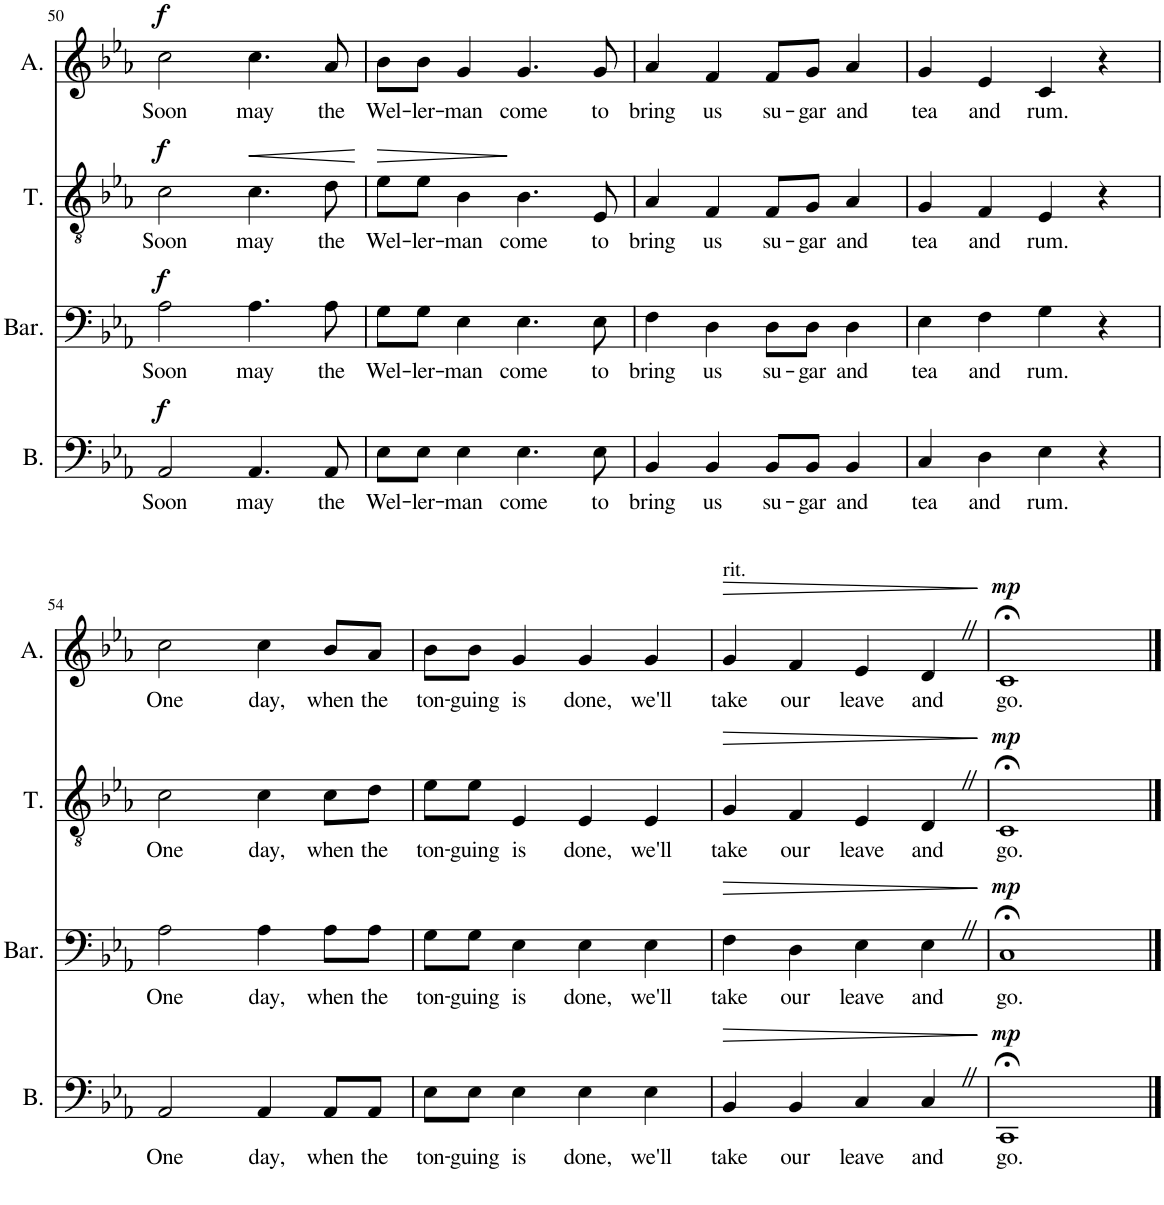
**kern	**text	**dynam	**kern	**text	**dynam	**kern	**text	**dynam	**kern	**text	**dynam
*part4	*part4	*part4	*part3	*part3	*part3	*part2	*part2	*part2	*part1	*part1	*part1
*staff4	*staff4	*staff4	*staff3	*staff3	*staff3	*staff2	*staff2	*staff2	*staff1	*staff1	*staff1
*I"Bass	*	*	*I"Baritone	*	*	*I"Tenor	*	*	*I"Alto	*	*
*I'B.	*	*	*I'Bar.	*	*	*I'T.	*	*	*I'A.	*	*
!!LO:PB:g=z
*clefF4	*	*	*clefF4	*	*	*clefGv2	*	*	*clefG2	*	*
*	*	*	*	*	*	*Trd8c14	*	*	*Trd1c2	*	*
*k[b-e-a-]	*	*	*k[b-e-a-]	*	*	*k[b-e-a-]	*	*	*k[b-e-a-]	*	*
*M2/2	*	*	*M2/2	*	*	*M2/2	*	*	*M2/2	*	*
*met(c|)	*	*	*met(c|)	*	*	*met(c|)	*	*	*met(c|)	*	*
=50	=50	=50	=50	=50	=50	=50	=50	=50	=50	=50	=50
!	!LO:LY:b	!LO:DY:a	!	!LO:LY:b	!LO:DY:a	!	!LO:LY:b	!LO:DY:a	!	!LO:LY:b	!LO:DY:a
2AA-/	Soon	f	2A-\	Soon	f	2c\	Soon	f	2cc\	Soon	f
!	!LO:LY:b	!	!	!LO:LY:b	!	!	!LO:LY:b	!LO:HP:b	!	!LO:LY:b	!
4.AA-/	may	.	4.A-\	may	.	4.c\	may	<	4.cc\	may	.
!	!LO:LY:b	!	!	!LO:LY:b	!	!	!LO:LY:b	!	!	!LO:LY:b	!
8AA-/	the	.	8A-\	the	.	8d\	the	.	8a-/	the	.
.	.	.	.	.	.	.	.	[	.	.	.
=51	=51	=51	=51	=51	=51	=51	=51	=51	=51	=51	=51
!	!LO:LY:b	!	!	!LO:LY:b	!	!	!LO:LY:b	!LO:HP:b	!	!LO:LY:b	!
8E-\L	Wel-	.	8G\L	Wel-	.	8e-\L	Wel-	>	8b-\L	Wel-	.
!	!LO:LY:b	!	!	!LO:LY:b	!	!	!LO:LY:b	!	!	!LO:LY:b	!
8E-\J	-ler-	.	8G\J	-ler-	.	8e-\J	-ler-	.	8b-\J	-ler-	.
!	!LO:LY:b	!	!	!LO:LY:b	!	!	!LO:LY:b	!	!	!LO:LY:b	!
4E-\	-man	.	4E-\	-man	.	4B-\	-man	.	4g/	-man	.
!	!LO:LY:b	!	!	!LO:LY:b	!	!	!LO:LY:b	!	!	!LO:LY:b	!
4.E-\	come	.	4.E-\	come	.	4.B-\	come	]	4.g/	come	.
!	!LO:LY:b	!	!	!LO:LY:b	!	!	!LO:LY:b	!	!	!LO:LY:b	!
8E-\	to	.	8E-\	to	.	8E-/	to	.	8g/	to	.
=52	=52	=52	=52	=52	=52	=52	=52	=52	=52	=52	=52
!	!LO:LY:b	!	!	!LO:LY:b	!	!	!LO:LY:b	!	!	!LO:LY:b	!
4BB-/	bring	.	4F\	bring	.	4A-/	bring	.	4a-/	bring	.
!	!LO:LY:b	!	!	!LO:LY:b	!	!	!LO:LY:b	!	!	!LO:LY:b	!
4BB-/	us	.	4D\	us	.	4F/	us	.	4f/	us	.
!	!LO:LY:b	!	!	!LO:LY:b	!	!	!LO:LY:b	!	!	!LO:LY:b	!
8BB-/L	su-	.	8D\L	su-	.	8F/L	su-	.	8f/L	su-	.
!	!LO:LY:b	!	!	!LO:LY:b	!	!	!LO:LY:b	!	!	!LO:LY:b	!
8BB-/J	-gar	.	8D\J	-gar	.	8G/J	-gar	.	8g/J	-gar	.
!	!LO:LY:b	!	!	!LO:LY:b	!	!	!LO:LY:b	!	!	!LO:LY:b	!
4BB-/	and	.	4D\	and	.	4A-/	and	.	4a-/	and	.
=53	=53	=53	=53	=53	=53	=53	=53	=53	=53	=53	=53
!	!LO:LY:b	!	!	!LO:LY:b	!	!	!LO:LY:b	!	!	!LO:LY:b	!
4C/	tea	.	4E-\	tea	.	4G/	tea	.	4g/	tea	.
!	!LO:LY:b	!	!	!LO:LY:b	!	!	!LO:LY:b	!	!	!LO:LY:b	!
4D\	and	.	4F\	and	.	4F/	and	.	4e-/	and	.
!	!LO:LY:b	!	!	!LO:LY:b	!	!	!LO:LY:b	!	!	!LO:LY:b	!
4E-\	rum.	.	4G\	rum.	.	4E-/	rum.	.	4c/	rum.	.
4r	.	.	4r	.	.	4r	.	.	4r	.	.
!!LO:LB:g=z
=54	=54	=54	=54	=54	=54	=54	=54	=54	=54	=54	=54
!	!LO:LY:b	!	!	!LO:LY:b	!	!	!LO:LY:b	!	!	!LO:LY:b	!
2AA-/	One	.	2A-\	One	.	2c\	One	.	2cc\	One	.
!	!LO:LY:b	!	!	!LO:LY:b	!	!	!LO:LY:b	!	!	!LO:LY:b	!
4AA-/	day,	.	4A-\	day,	.	4c\	day,	.	4cc\	day,	.
!	!LO:LY:b	!	!	!LO:LY:b	!	!	!LO:LY:b	!	!	!LO:LY:b	!
8AA-/L	when	.	8A-\L	when	.	8c\L	when	.	8b-/L	when	.
!	!LO:LY:b	!	!	!LO:LY:b	!	!	!LO:LY:b	!	!	!LO:LY:b	!
8AA-/J	the	.	8A-\J	the	.	8d\J	the	.	8a-/J	the	.
=55	=55	=55	=55	=55	=55	=55	=55	=55	=55	=55	=55
!	!LO:LY:b	!	!	!LO:LY:b	!	!	!LO:LY:b	!	!	!LO:LY:b	!
8E-\L	ton-	.	8G\L	ton-	.	8e-\L	ton-	.	8b-\L	ton-	.
!	!LO:LY:b	!	!	!LO:LY:b	!	!	!LO:LY:b	!	!	!LO:LY:b	!
8E-\J	-guing	.	8G\J	-guing	.	8e-\J	-guing	.	8b-\J	-guing	.
!	!LO:LY:b	!	!	!LO:LY:b	!	!	!LO:LY:b	!	!	!LO:LY:b	!
4E-\	is	.	4E-\	is	.	4E-/	is	.	4g/	is	.
!	!LO:LY:b	!	!	!LO:LY:b	!	!	!LO:LY:b	!	!	!LO:LY:b	!
4E-\	done,	.	4E-\	done,	.	4E-/	done,	.	4g/	done,	.
!	!LO:LY:b	!	!	!LO:LY:b	!	!	!LO:LY:b	!	!	!LO:LY:b	!
4E-\	we'll	.	4E-\	we'll	.	4E-/	we'll	.	4g/	we'll	.
=56	=56	=56	=56	=56	=56	=56	=56	=56	=56	=56	=56
!	!	!	!	!	!	!	!	!	!LO:TX:a:t=rit.	!	!
!	!LO:LY:b	!LO:HP:b	!	!LO:LY:b	!LO:HP:b	!	!LO:LY:b	!LO:HP:b	!	!LO:LY:b	!LO:HP:b
4BB-/	take	>	4F\	take	>	4G/	take	>	4g/	take	>
!	!LO:LY:b	!	!	!LO:LY:b	!	!	!LO:LY:b	!	!	!LO:LY:b	!
4BB-/	our	.	4D\	our	.	4F/	our	.	4f/	our	.
!	!LO:LY:b	!	!	!LO:LY:b	!	!	!LO:LY:b	!	!	!LO:LY:b	!
4C/	leave	.	4E-\	leave	.	4E-/	leave	.	4e-/	leave	.
!	!LO:LY:b	!	!	!LO:LY:b	!	!	!LO:LY:b	!	!	!LO:LY:b	!
4CZ/	and	.	4E-Z\	and	.	4DZ/	and	.	4dZ/	and	.
.	.	]	.	.	]	.	.	]	.	.	]
=57	=57	=57	=57	=57	=57	=57	=57	=57	=57	=57	=57
!	!LO:LY:b	!LO:DY:a	!	!LO:LY:b	!LO:DY:a	!	!LO:LY:b	!LO:DY:a	!	!LO:LY:b	!LO:DY:a
1CC;<	go.	mp	1C;<	go.	mp	1C;<	go.	mp	1c;<	go.	mp
==	==	==	==	==	==	==	==	==	==	==	==
*-	*-	*-	*-	*-	*-	*-	*-	*-	*-	*-	*-
